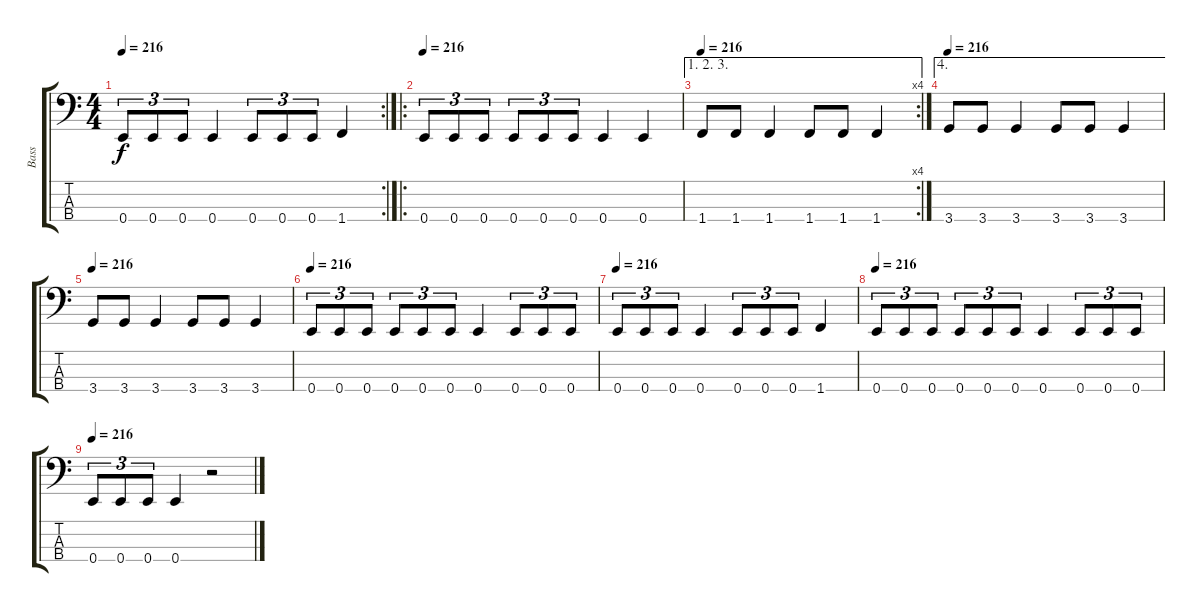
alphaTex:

\track ("Bass" "Bass") {instrument electricbasspick}
\staff {score tabs}
\tuning (G2 D2 A1 E1) {hide}
\rc 2
\ts (4 4)
\tempo 216
\clef f4
\ks c
0.4.8{tu (3 2) dy f} 0.4.8{tu (3 2)} 0.4.8{tu (3 2)} 0.4.4 0.4.8{tu (3 2)} 0.4.8{tu (3 2)} 0.4.8{tu (3 2)} 1.4.4 |
\ro
\tempo 216
0.4.8{tu (3 2)} 0.4.8{tu (3 2)} 0.4.8{tu (3 2)} 0.4.8{tu (3 2)} 0.4.8{tu (3 2)} 0.4.8{tu (3 2)} 0.4.4 0.4.4 |
\ae (1 2 3)
\rc 4
\tempo 216
1.4.8 1.4.8 1.4.4 1.4.8 1.4.8 1.4.4 |
\ae 4
\tempo 216
3.4.8 3.4.8 3.4.4 3.4.8 3.4.8 3.4.4 |
\tempo 216
3.4.8 3.4.8 3.4.4 3.4.8 3.4.8 3.4.4 |
\tempo 216
0.4.8{tu (3 2)} 0.4.8{tu (3 2)} 0.4.8{tu (3 2)} 0.4.8{tu (3 2)} 0.4.8{tu (3 2)} 0.4.8{tu (3 2)} 0.4.4 0.4.8{tu (3 2)} 0.4.8{tu (3 2)} 0.4.8{tu (3 2)} |
\tempo 216
0.4.8{tu (3 2)} 0.4.8{tu (3 2)} 0.4.8{tu (3 2)} 0.4.4 0.4.8{tu (3 2)} 0.4.8{tu (3 2)} 0.4.8{tu (3 2)} 1.4.4 |
\tempo 216
0.4.8{tu (3 2)} 0.4.8{tu (3 2)} 0.4.8{tu (3 2)} 0.4.8{tu (3 2)} 0.4.8{tu (3 2)} 0.4.8{tu (3 2)} 0.4.4 0.4.8{tu (3 2)} 0.4.8{tu (3 2)} 0.4.8{tu (3 2)} |
\tempo 216
0.4.8{tu (3 2)} 0.4.8{tu (3 2)} 0.4.8{tu (3 2)} 0.4.4 r.2
